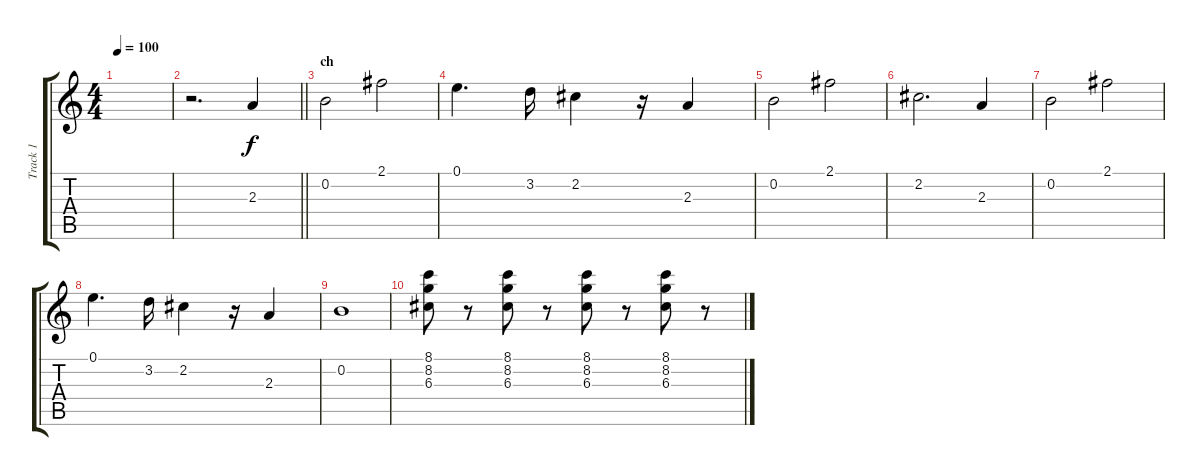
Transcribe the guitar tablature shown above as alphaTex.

\track ("Track 1" "Track 1") {instrument overdrivenguitar}
\staff {score tabs}
\tuning (E4 B3 G3 D3 A2 E2) {hide}
\ts (4 4)
\tempo 100
\clef g2
\ks c
|
\barLineRight lightlight
r.2{d} 2.3.4 |
\section ("" "ch")
0.2.2 2.1.2 |
0.1.4{d} 3.2.16 2.2.4 r.16 2.3.4 |
0.2.2 2.1.2 |
2.2.2{d} 2.3.4 |
0.2.2 2.1.2 |
0.1.4{d} 3.2.16 2.2.4 r.16 2.3.4 |
0.2.1 |
(8.1 8.2 6.3).8 r.8 (8.1 8.2 6.3).8 r.8 (8.1 8.2 6.3).8 r.8 (8.1 8.2 6.3).8 r.8
